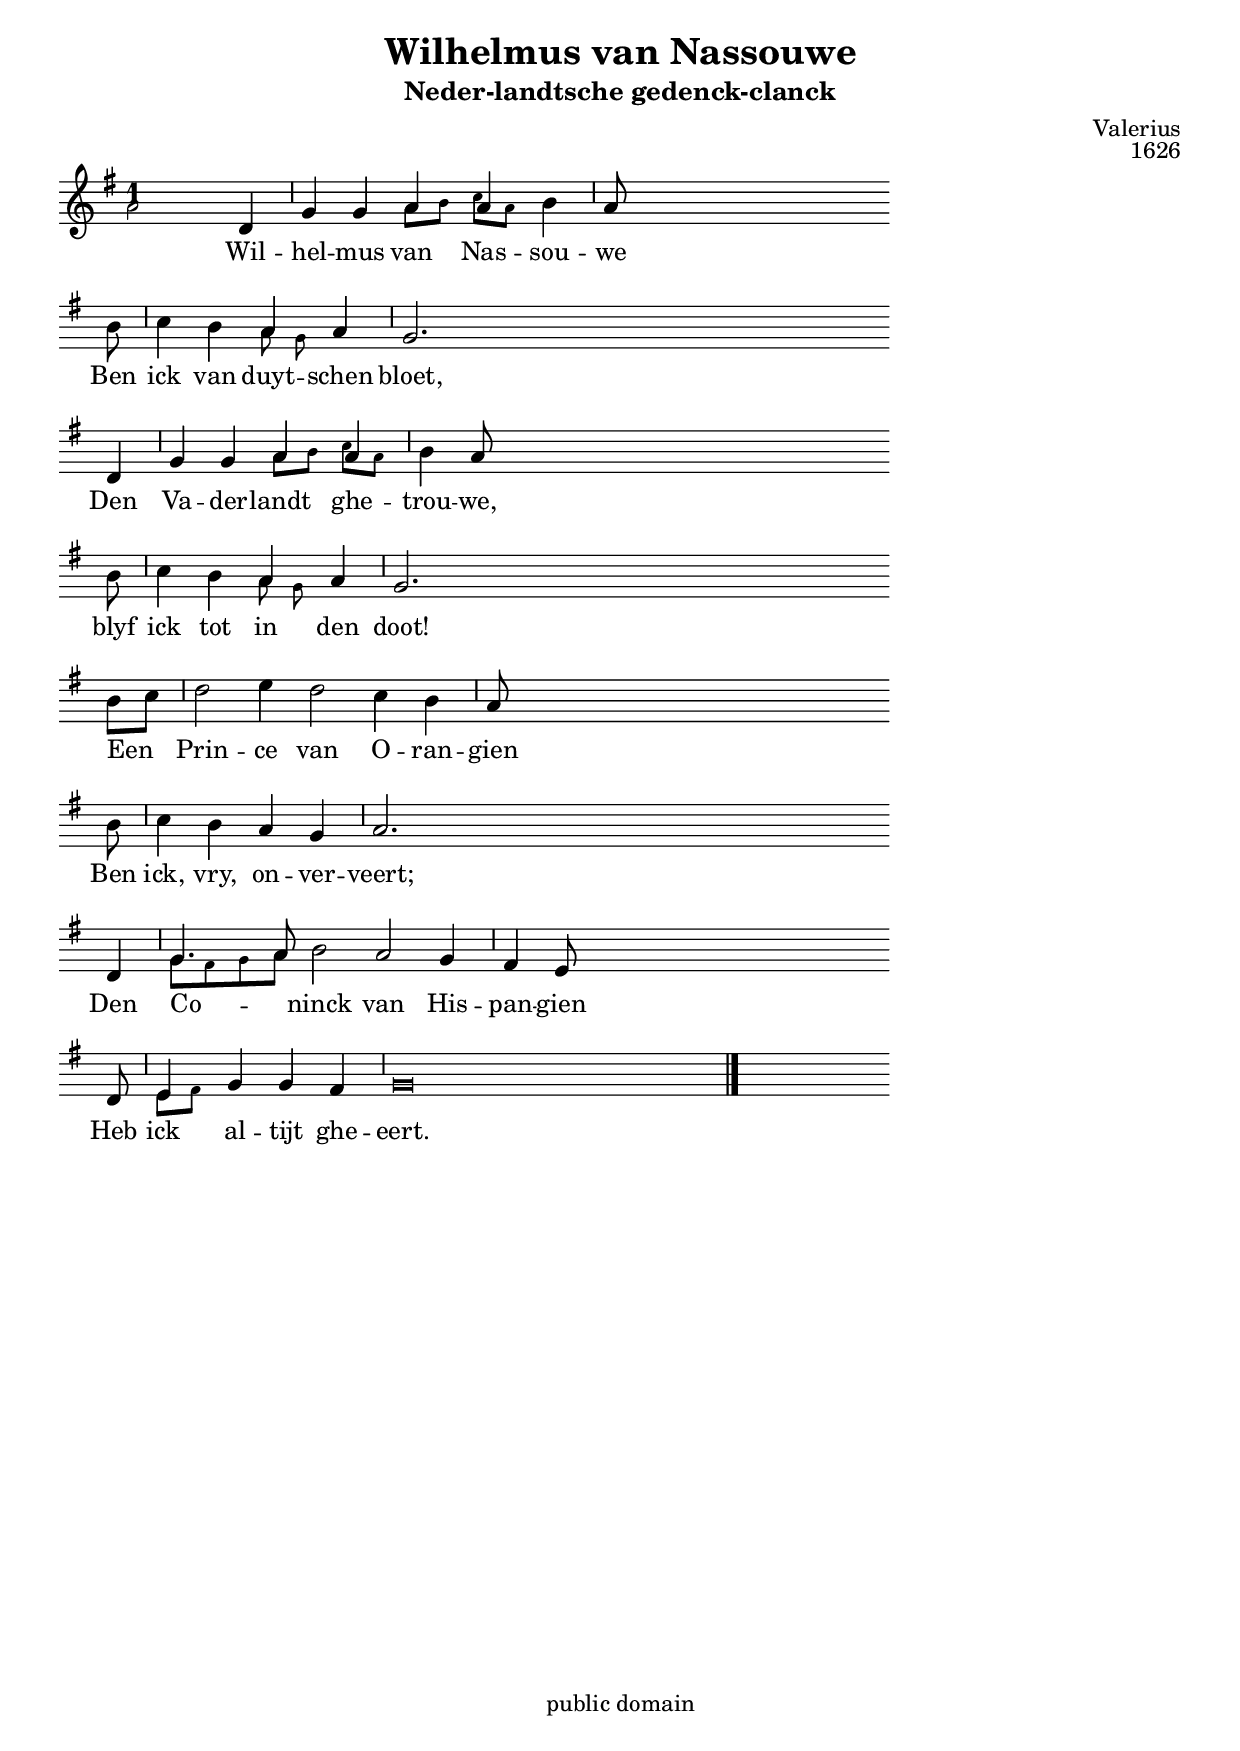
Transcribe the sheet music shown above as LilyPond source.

\version "2.10.0"

\header {
  texidoc = "Wilhelmus van Nassouwe"
  title = "Wilhelmus van Nassouwe"
  composer = "Valerius"
  subtitle = "Neder-landtsche gedenck-clanck"
  opus = "1626"
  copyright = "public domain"
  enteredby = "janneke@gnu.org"
}

%% hymn tricks
noclefs =  {
  s1
  \override Staff.Clef #'break-visibility =
    #all-invisible
}

setMargins = {
  %% \context Staff \applyContext #(set-extra-space 'TimeSignature
  %% 'first-note -> extra-space 4.5

  \override Staff.TimeSignature #'space-alist #'first-note = #'(extra-space . 9.5)
  \override Staff.KeySignature #'space-alist #'staff-bar = #'(extra-space . 15)
  \override Score.LeftEdge #'space-alist #'key-signature = #'(extra-space . 1)
  
}

pipeSymbol = {
  %% Set height of bar line to 2 staff-spaces
  \once \override Staff.BarLine #'bar-size = #2
  %% Move barline one staff-space up
  \once \override Staff.BarLine #'extra-offset = #'(0 . 1)
  \bar "|"
}

myBreak = { \bar "" \break }

\layout {
  indent = 0.0\mm
  line-width = 120.0\mm
  textheight = 270.0\mm
}

voice =  \relative c' {
  \clef violin
  \key g \major
  d4 | g g a a b | a8 \myBreak
  b8 | c4 b a a | g2. \myBreak

  d4 | g g a a | b a8 \myBreak
  b8 | c4 b a a| g2.  \myBreak

  %% Hack for better left tekst margin
  %% b8[ c] | d2 e4 d2 c4 | b a8 \myBreak
  \set melismaBusyProperties = #'()
  b8[ c] |
  \unset melismaBusyProperties
  d2 e4 d2 c4 b | a8 \myBreak
  b8 | c4 b a g | a2. \myBreak

  d,4 | g4.\melisma a8\melismaEnd b2 a2 g4 | fis e8 \myBreak
  d8 | e4 g g fis | 
  
  \override NoteHead #'style = #'neomensural

  g\breve

  %% justified lines:
  %%\override Staff.BarLine #'extra-offset = #'(12 . 0)
  %% ragged-right:
  \override Staff.BarLine #'extra-offset = #'(23 . 0)
  \bar "|."
}

stich =  \relative c'' {
  \override Staff.NoteCollision #'merge-differently-dotted = ##t
  \set fontSize = #-3
  \override Stem #'length-fraction = #(magstep -3)

  \voiceTwo
  \partial 4
  s4 s s a8[ b] c[ a] s4.
  s8 s4 s a8 g s4 s2.

  s4 s s a8[ b] c[ a] s4.
  s8 s4 s a8 g s4 s2.
  
  s8 s s2 s4 s2 s4 s s8
  s8 s4 s s s s2.

  s4 g8[ fis g a] s2 s2 s4 s s8
  s8 e8[ fis]
}

modernText = \lyricmode {
  Wil -- hel -- mus van Nas -- sou -- we
  ben ik van duit -- sen bloed,

  den va -- der -- land ge -- trou -- we
  blijf ik tot in den dood.

  Een prin -- se van O -- ran -- je
  ben ik vrij on -- ver -- veerd,

  den ko -- ning van His -- pan -- je
  heb ik al -- tijd ge -- eerd.
}

text = \lyricmode {
  Wil -- hel -- mus van Nas -- sou -- we
  Ben ick van duyt -- schen bloet,
  Den Va -- der -- landt ghe -- trou -- we,
  blyf ick tot in den doot!
  %% Hack for better left text margin:
  %% Een Prin -- ce van O -- ran -- gien
  Een " " Prin -- ce van O -- ran -- gien
  Ben ick, vry, on -- ver -- veert;
  Den Co -- ninck van His -- pan -- gien
  Heb ick al -- tijt ghe -- eert.
}

oneHalfNoteTime = \markup {
  \override #'(baseline-skip . 0)
  \column { \line { \number "1" } \line { \smaller \smaller \note #"2" #-0.5 } }
}

\layout {
  ragged-right = ##t

  \context {
    \Score
    %% defaults
    %% (shortest-duration-space . 2.0)
    %% (spacing-increment . 1.2)
    %% (base-shortest-duration . ,(ly:make-moment 1 8))
    %% wider spacing
    \override SpacingSpanner #'shortest-duration-space = #3.0
    \override SpacingSpanner #'spacing-increment = #1.2
    \override SpacingSpanner #'base-shortest-duration = #(ly:make-moment 1 8)
  }
}

\score {
  \context Score <<
    \context Staff <<
      \override Staff.StaffSymbol #'width = #'80
      \set Staff.autoBeaming = ##f
      \set Score.timing = ##f
      \setMargins
     
      %% Less vertical space needed with lyrics
      \override Staff.VerticalAxisGroup #'minimum-Y-extent = #'(2 . 2)
      
      %% Custom time signature
      \override Staff.TimeSignature #'stencil = #ly:text-interface::print
      \override Staff.TimeSignature #'text = #oneHalfNoteTime
      \noclefs
    
      \new Voice =  "voice" \voice
      \new Voice =  "stich" \stich
    >>
    \lyricsto "voice" \new Lyrics {
      \override VerticalAxisGroup #'minimum-Y-extent = #'(2 . 2)
      \text
    }
  >>
  \layout {}
  \midi {}
}

%%% Local variables:
%%% LilyPond-indent-level:2
%%% End:
